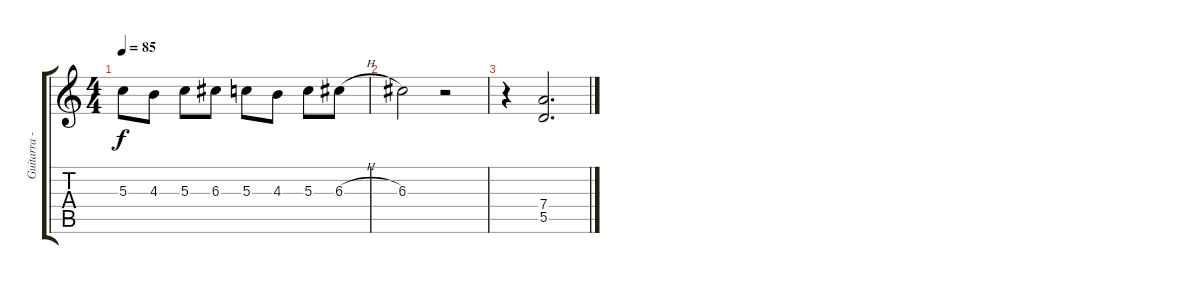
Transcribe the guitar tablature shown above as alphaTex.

\track ("Guitarra - Fabian" "Guitarra -") {instrument distortionguitar}
\staff {score tabs}
\tuning (E4 B3 G3 D3 A2 E2) {hide}
\ts (4 4)
\tempo 85
\clef g2
\ks c
5.3.8{dy f} 4.3.8 5.3.8 6.3.8 5.3.8 4.3.8 5.3.8 6.3{h}.8 |
6.3.2 r.2 |
r.4 (7.4 5.5).2{d}
